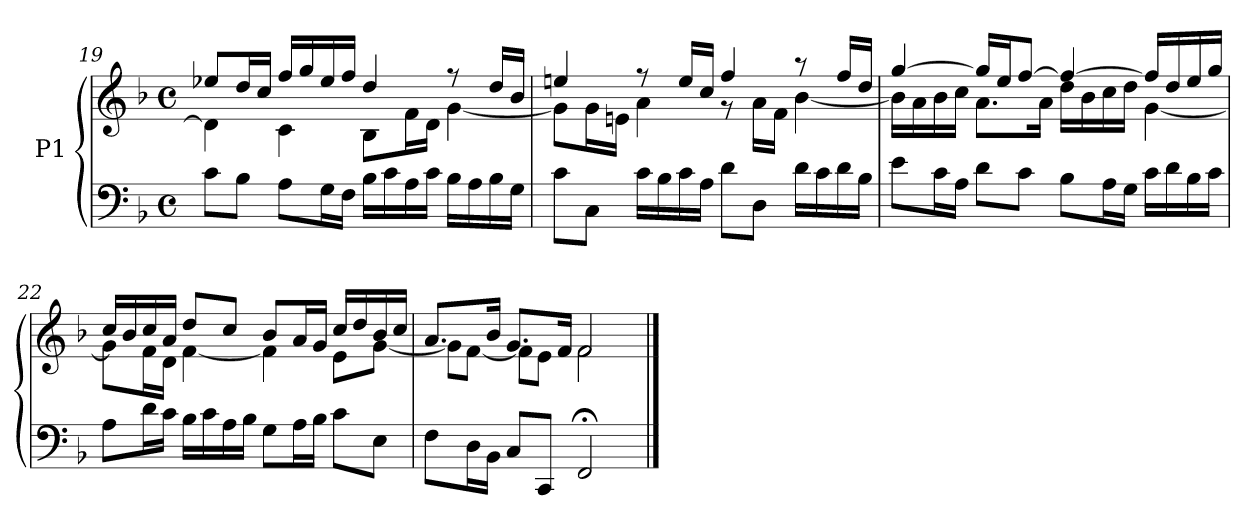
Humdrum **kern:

**kern	**kern
*part1	*part1
*staff2	*staff1
*I"P1	*
!!LO:PB:g=z
*clefF4	*clefG2
*k[b-]	*k[b-]
*F:	*F:
*M4/4	*M4/4
*met(c)	*met(c)
=19	=19
*	*^
8ci\L	8ee-Xi/L	4di\]
8B-i\J	16ddi/L	.
.	16cci/JJ	.
8Ai\L	16ffi/LL	4ci\
.	16ggi/	.
16Gi\L	16ee-i/	.
16Fi\JJ	16ffi/JJ	.
16B-i\LL	4ddi/	8B-i\L
16ci\	.	.
16Ai\	.	16fi\L
16ci\JJ	.	16di\JJ
16B-i\LL	8r	[4gi\
16Ai\	.	.
16B-i\	16ddi/LL	.
16Gi\JJ	16b-i/JJ	.
=20	=20	=20
8ci\L	4eeni/	8gi\L]
8Ci\J	.	16gi\L
.	.	16eni\JJ
16ci\LL	8r	4ai\
16B-i\	.	.
16ci\	16eei/LL	.
16Ai\JJ	16cci/JJ	.
8di\L	4ffi/	8r
8Di\J	.	16ai\LL
.	.	16fi\JJ
16di\LL	8r	[4b-i\
16ci\	.	.
16di\	16ffi/LL	.
16B-i\JJ	16ddi/JJ	.
!!LO:LB:g=z	!!
=21	=21	=21
8ei\L	[4ggi/	16b-i\LL]
.	.	16ai\
16ci\L	.	16b-i\
16Ai\JJ	.	16cci\JJ
8di\L	16ggi/LL]	8.ai\L
.	16eei/J	.
8ci\J	[8ffi/J	.
.	.	16ai\Jk
8B-i\L	4ffi/_	16ddi\LL
.	.	16b-i\
16Ai\L	.	16cci\
16Gi\JJ	.	16ddi\JJ
16ci\LL	16ffi/LL]	[4gi\
16di\	16ddi/	.
16B-i\	16eei/	.
16ci\JJ	16ggi/JJ	.
=22	=22	=22
8Ai\L	16cci/LL	8gi\L]
.	16b-i/	.
16di\L	16cci/	16fi\L
16ci\JJ	16ai/JJ	16di\JJ
16B-i\LL	8ddi/L	[4fi\
16ci\	.	.
16Ai\	8cci/J	.
16B-i\JJ	.	.
8Gi\L	8b-i/L	4fi\]
16Ai\L	16ai/L	.
16B-i\JJ	16gi/JJ	.
8ci\L	16cci/LL	8ei\L
.	16ddi/	.
8Ei\J	16b-i/	[8gi\J
.	16cci/JJ	.
=23	=23	=23
8Fi\L	8.ai/L	8gi\L]
16Di\L	.	[8fi\J
16BB-i\JJ	16b-i/Jk	.
8Ci/L	8.gi/L	8fi\L]
8CCi/J	.	8ei\J
.	16fi/Jk	.
2FF;i/	2fi/	2fi\
*	*v	*v
==	==
*-	*-
